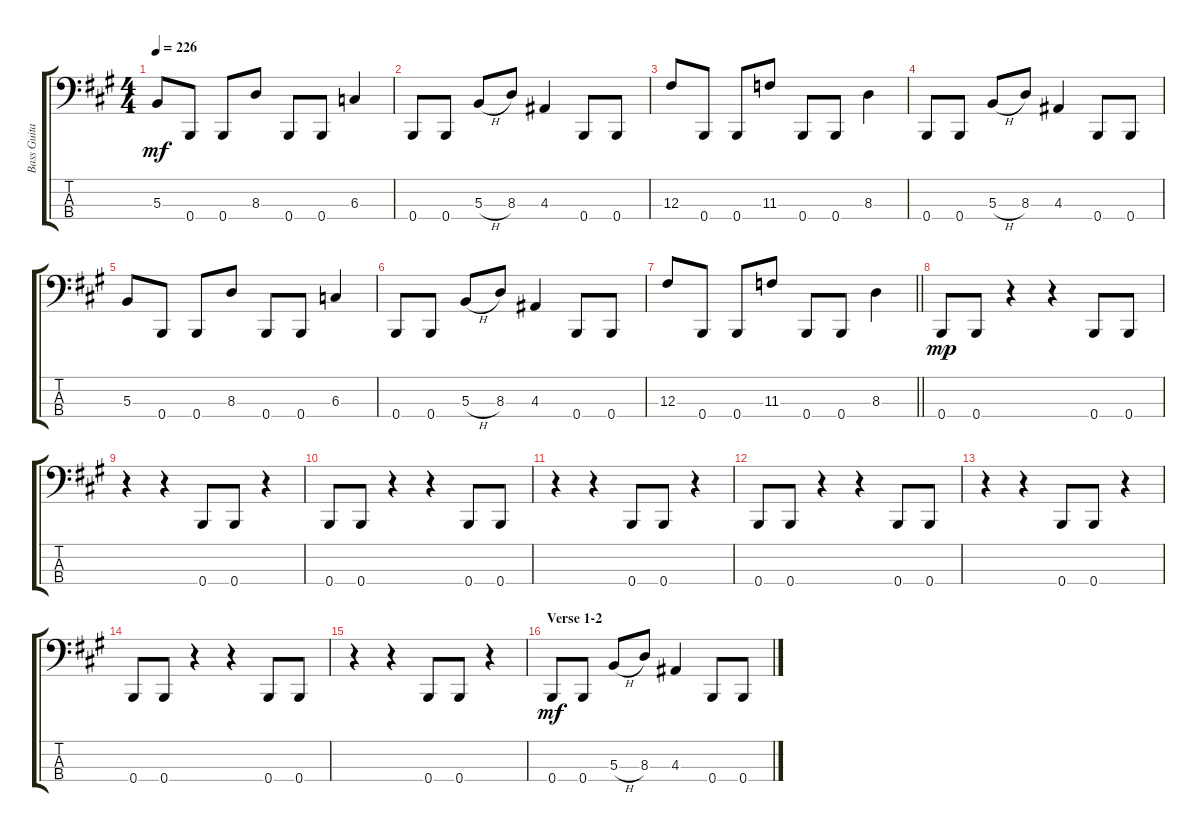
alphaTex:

\track ("Bass Guitar" "Bass Guita") {instrument electricbasspick}
\staff {score tabs}
\tuning (E2 B1 Gb1 B0) {hide}
\ts (4 4)
\tempo 226
\clef f4
\ks a
5.3.8{dy mf} 0.4.8 0.4.8 8.3.8 0.4.8 0.4.8 6.3.4 |
0.4.8 0.4.8 5.3{h}.8 8.3.8 4.3.4 0.4.8 0.4.8 |
12.3.8 0.4.8 0.4.8 11.3.8 0.4.8 0.4.8 8.3.4 |
0.4.8 0.4.8 5.3{h}.8 8.3.8 4.3.4 0.4.8 0.4.8 |
5.3.8 0.4.8 0.4.8 8.3.8 0.4.8 0.4.8 6.3.4 |
0.4.8 0.4.8 5.3{h}.8 8.3.8 4.3.4 0.4.8 0.4.8 |
\barLineRight lightlight
12.3.8 0.4.8 0.4.8 11.3.8 0.4.8 0.4.8 8.3.4 |
0.4.8{dy mp} 0.4.8 r.4 r.4 0.4.8 0.4.8 |
r.4 r.4 0.4.8 0.4.8 r.4 |
0.4.8 0.4.8 r.4 r.4 0.4.8 0.4.8 |
r.4 r.4 0.4.8 0.4.8 r.4 |
0.4.8 0.4.8 r.4 r.4 0.4.8 0.4.8 |
r.4 r.4 0.4.8 0.4.8 r.4 |
0.4.8 0.4.8 r.4 r.4 0.4.8 0.4.8 |
r.4 r.4 0.4.8 0.4.8 r.4 |
\section ("" "Verse 1-2")
0.4.8{dy mf} 0.4.8 5.3{h}.8 8.3.8 4.3.4 0.4.8 0.4.8
